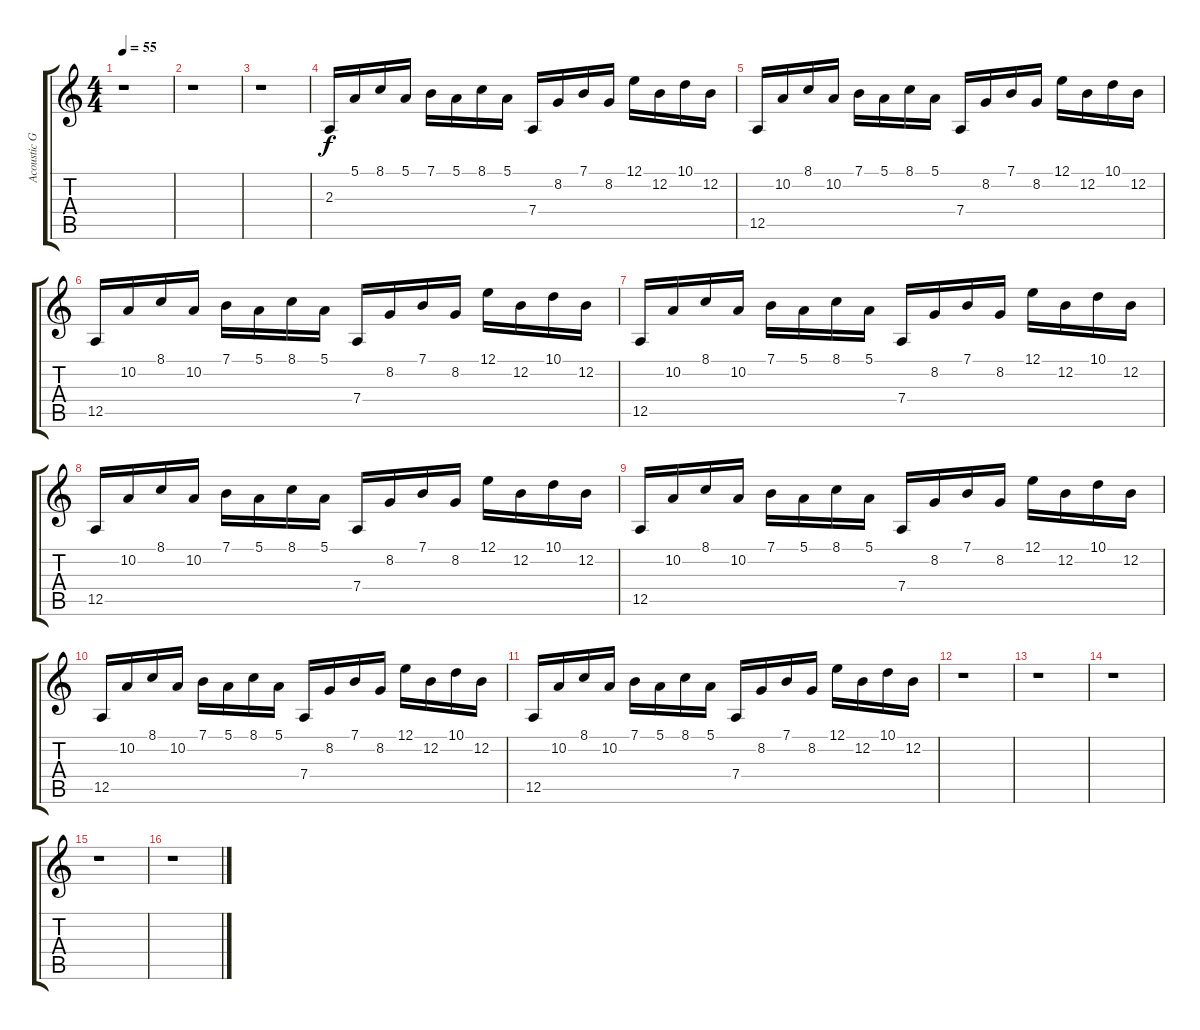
\track ("Acoustic Guitar" "Acoustic G") {instrument fx4atmosphere}
\staff {score tabs}
\tuning (E4 B3 G3 D3 A2 E2) {hide}
\ts (4 4)
\tempo 55
\clef g2
\ks c
r.1{dy f} |
r.1 |
r.1 |
2.3.16 5.1.16 8.1.16 5.1.16 7.1.16 5.1.16 8.1.16 5.1.16 7.4.16 8.2.16 7.1.16 8.2.16 12.1.16 12.2.16 10.1.16 12.2.16 |
12.5.16 10.2.16 8.1.16 10.2.16 7.1.16 5.1.16 8.1.16 5.1.16 7.4.16 8.2.16 7.1.16 8.2.16 12.1.16 12.2.16 10.1.16 12.2.16 |
12.5.16 10.2.16 8.1.16 10.2.16 7.1.16 5.1.16 8.1.16 5.1.16 7.4.16 8.2.16 7.1.16 8.2.16 12.1.16 12.2.16 10.1.16 12.2.16 |
12.5.16 10.2.16 8.1.16 10.2.16 7.1.16 5.1.16 8.1.16 5.1.16 7.4.16 8.2.16 7.1.16 8.2.16 12.1.16 12.2.16 10.1.16 12.2.16 |
12.5.16 10.2.16 8.1.16 10.2.16 7.1.16 5.1.16 8.1.16 5.1.16 7.4.16 8.2.16 7.1.16 8.2.16 12.1.16 12.2.16 10.1.16 12.2.16 |
12.5.16 10.2.16 8.1.16 10.2.16 7.1.16 5.1.16 8.1.16 5.1.16 7.4.16 8.2.16 7.1.16 8.2.16 12.1.16 12.2.16 10.1.16 12.2.16 |
12.5.16 10.2.16 8.1.16 10.2.16 7.1.16 5.1.16 8.1.16 5.1.16 7.4.16 8.2.16 7.1.16 8.2.16 12.1.16 12.2.16 10.1.16 12.2.16 |
12.5.16 10.2.16 8.1.16 10.2.16 7.1.16 5.1.16 8.1.16 5.1.16 7.4.16 8.2.16 7.1.16 8.2.16 12.1.16 12.2.16 10.1.16 12.2.16 |
r.1 |
r.1 |
r.1 |
r.1 |
r.1
